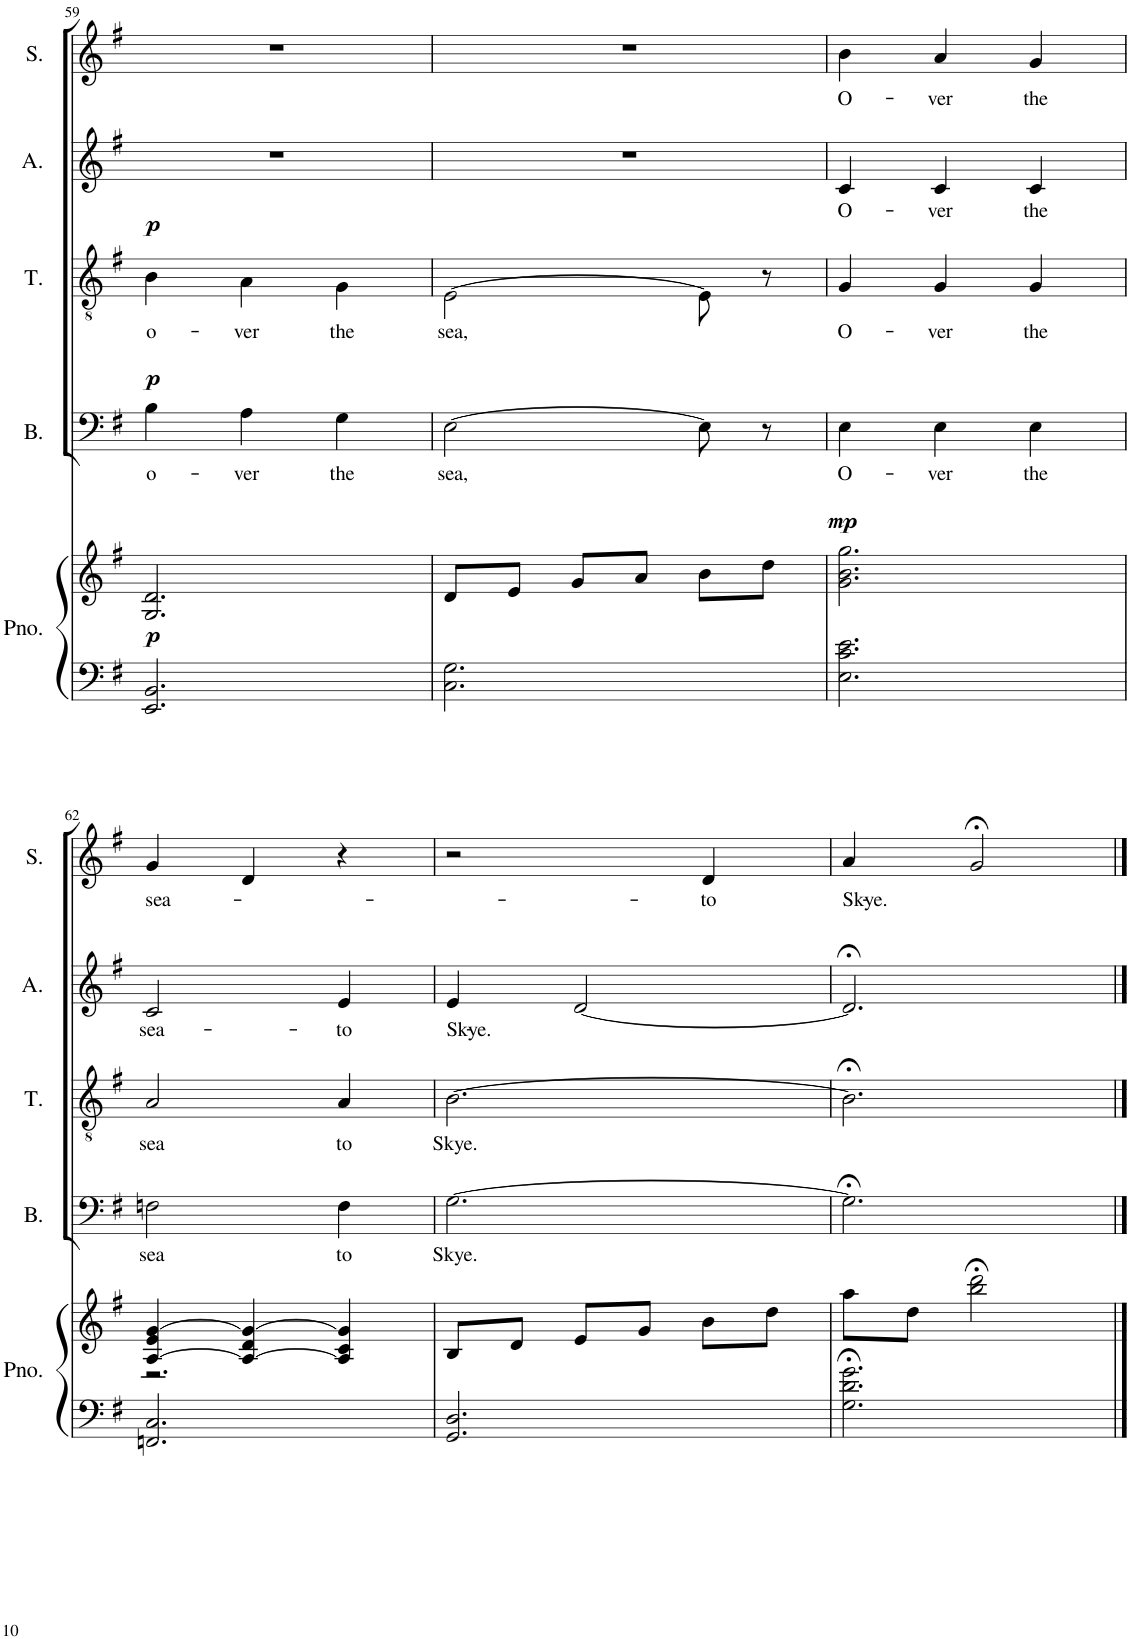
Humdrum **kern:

**kern	**kern	**dynam	**kern	**text	**dynam	**kern	**text	**dynam	**kern	**text	**kern	**text
*part5	*part5	*part5	*part4	*part4	*part4	*part3	*part3	*part3	*part2	*part2	*part1	*part1
*staff6	*staff5	*staff5/6	*staff4	*staff4	*staff4	*staff3	*staff3	*staff3	*staff2	*staff2	*staff1	*staff1
*I"Piano	*	*	*I"Bass	*	*	*I"Tenor	*	*	*I"Alto	*	*I"Soprano	*
*I'Pno.	*	*	*I'B.	*	*	*I'T.	*	*	*I'A.	*	*I'S.	*
!!LO:PB:g=z
*clefF4	*clefG2	*	*clefF4	*	*	*clefGv2	*	*	*clefG2	*	*clefG2	*
*k[f#]	*k[f#]	*	*k[f#]	*	*	*k[f#]	*	*	*k[f#]	*	*k[f#]	*
*M3/4	*M3/4	*	*M3/4	*	*	*M3/4	*	*	*M3/4	*	*M3/4	*
=59	=59	=59	=59	=59	=59	=59	=59	=59	=59	=59	=59	=59
!	!	!LO:DY:a=2	!	!LO:LY:b	!LO:DY:a	!	!LO:LY:b	!LO:DY:a	!	!	!	!
2.EE/ 2.BB/	2.G/ 2.d/	p	4B\	o-	p	4B\	o-	p	2.r	.	2.r	.
!	!	!	!	!LO:LY:b	!	!	!LO:LY:b	!	!	!	!	!
.	.	.	4A\	-ver	.	4A\	-ver	.	.	.	.	.
!	!	!	!	!LO:LY:b	!	!	!LO:LY:b	!	!	!	!	!
.	.	.	4G\	the	.	4G\	the	.	.	.	.	.
=60	=60	=60	=60	=60	=60	=60	=60	=60	=60	=60	=60	=60
!	!	!	!	!LO:LY:b	!	!	!LO:LY:b	!	!	!	!	!
2.C\ 2.G\	8d/L	.	[2E\	sea,	.	[2E\	sea,	.	2.r	.	2.r	.
.	8e/J	.	.	.	.	.	.	.	.	.	.	.
.	8g/L	.	.	.	.	.	.	.	.	.	.	.
.	8a/J	.	.	.	.	.	.	.	.	.	.	.
.	8b\L	.	8E\]	.	.	8E\]	.	.	.	.	.	.
.	8dd\J	.	8r	.	.	8r	.	.	.	.	.	.
=61	=61	=61	=61	=61	=61	=61	=61	=61	=61	=61	=61	=61
!	!	!LO:DY:a	!	!LO:LY:b	!	!	!LO:LY:b	!	!	!LO:LY:b	!	!LO:LY:b
2.E\ 2.c\ 2.e\	2.g\ 2.b\ 2.gg\	mp	4E\	O-	.	4G/	O-	.	4c/	O-	4b\	O-
!	!	!	!	!LO:LY:b	!	!	!LO:LY:b	!	!	!LO:LY:b	!	!LO:LY:b
.	.	.	4E\	-ver	.	4G/	-ver	.	4c/	-ver	4a/	-ver
!	!	!	!	!LO:LY:b	!	!	!LO:LY:b	!	!	!LO:LY:b	!	!LO:LY:b
.	.	.	4E\	the	.	4G/	the	.	4c/	the	4g/	the
!!LO:LB:g=z
=62	=62	=62	=62	=62	=62	=62	=62	=62	=62	=62	=62	=62
*	*^	*	*	*	*	*	*	*	*	*	*	*
!	!	!	!	!	!LO:LY:b	!	!	!LO:LY:b	!	!	!LO:LY:b	!	!LO:LY:b
2.FFn/ 2.C/	[4A/ 4e/ [4g/	2.r	.	2Fn\	sea	.	2A/	sea	.	2c/	sea-	4g/	sea-
.	4A/_ 4d/ 4g/_	.	.	.	.	.	.	.	.	.	.	4d/	.
!	!	!	!	!	!LO:LY:b	!	!	!LO:LY:b	!	!	!LO:LY:b	!	!
.	4A/] 4c/ 4g/]	.	.	4F\	to	.	4A/	to	.	4e/	-to	4r	.
*	*v	*v	*	*	*	*	*	*	*	*	*	*	*
=63	=63	=63	=63	=63	=63	=63	=63	=63	=63	=63	=63	=63
!	!	!	!	!LO:LY:b	!	!	!LO:LY:b	!	!	!LO:LY:b	!	!
2.GG/ 2.D/	8B/L	.	[2.G\	Skye.	.	[2.B\	Skye.	.	4e/	Skye.-	2r	.
.	8d/J	.	.	.	.	.	.	.	.	.	.	.
.	8e/L	.	.	.	.	.	.	.	[2d/	.	.	.
.	8g/J	.	.	.	.	.	.	.	.	.	.	.
!	!	!	!	!	!	!	!	!	!	!	!	!LO:LY:b
.	8b\L	.	.	.	.	.	.	.	.	.	4d/	-to
.	8dd\J	.	.	.	.	.	.	.	.	.	.	.
=64	=64	=64	=64	=64	=64	=64	=64	=64	=64	=64	=64	=64
!	!	!	!	!	!	!	!	!	!	!	!	!LO:LY:b
2.G\;< 2.d\;< 2.g\;<	8aa\L	.	2.G;<\]	.	.	2.B;<\]	.	.	2.d;</]	.	4a/	Skye.-
.	8dd\J	.	.	.	.	.	.	.	.	.	.	.
.	2bb\;< 2ddd\;<	.	.	.	.	.	.	.	.	.	2g;</	.
==	==	==	==	==	==	==	==	==	==	==	==	==
*-	*-	*-	*-	*-	*-	*-	*-	*-	*-	*-	*-	*-
